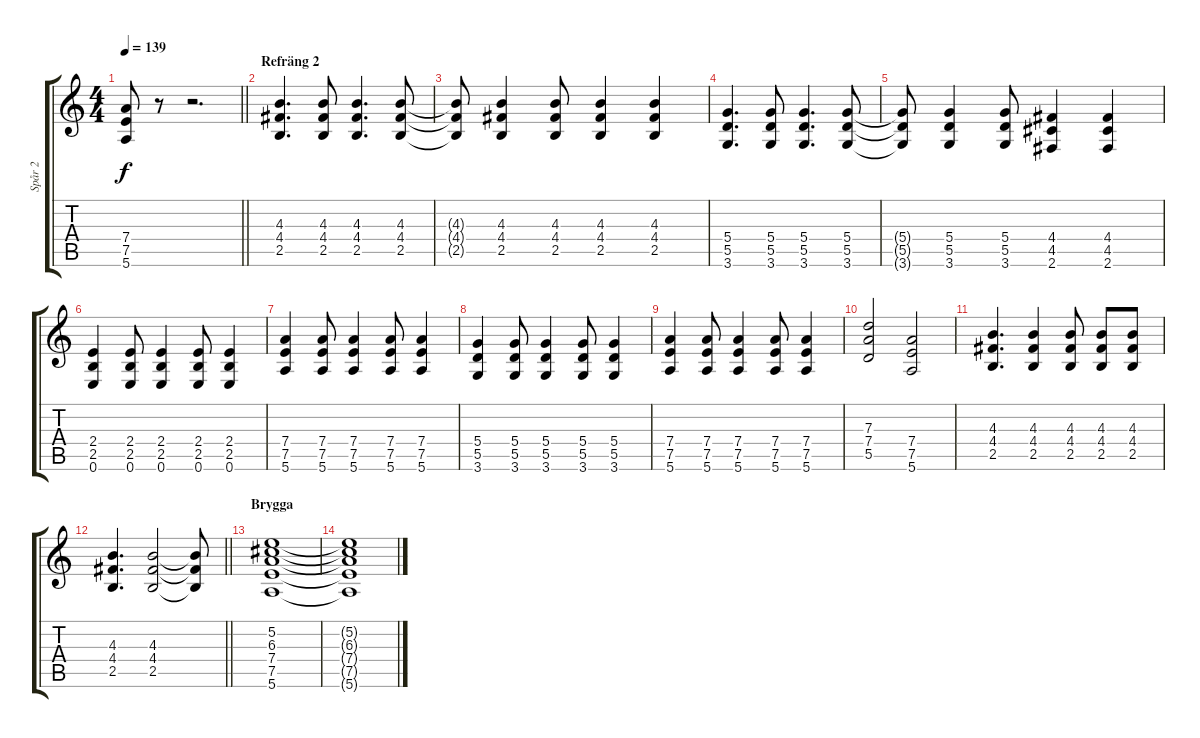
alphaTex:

\track ("Spår 2" "Spår 2") {instrument overdrivenguitar}
\staff {score tabs}
\tuning (E4 B3 G3 D3 A2 E2) {hide}
\ts (4 4)
\tempo 139
\clef g2
\barLineRight lightlight
\ks c
(7.4 7.5 5.6).8{dy f} r.8 r.2{d} |
\section ("" "Refräng 2")
(4.3 4.4 2.5).4{d} (4.3 4.4 2.5).8 (4.3 4.4 2.5).4{d} (4.3 4.4 2.5).8 |
(4.3{t} 4.4{t} 2.5{t}).8 (4.3 4.4 2.5).4 (4.3 4.4 2.5).8 (4.3 4.4 2.5).4 (4.3 4.4 2.5).4 |
(5.4 5.5 3.6).4{d} (5.4 5.5 3.6).8 (5.4 5.5 3.6).4{d} (5.4 5.5 3.6).8 |
(5.4{t} 5.5{t} 3.6{t}).8 (5.4 5.5 3.6).4 (5.4 5.5 3.6).8 (4.4 4.5 2.6).4 (4.4 4.5 2.6).4 |
(2.4 2.5 0.6).4 (2.4 2.5 0.6).8 (2.4 2.5 0.6).4 (2.4 2.5 0.6).8 (2.4 2.5 0.6).4 |
(7.4 7.5 5.6).4 (7.4 7.5 5.6).8 (7.4 7.5 5.6).4 (7.4 7.5 5.6).8 (7.4 7.5 5.6).4 |
(5.4 5.5 3.6).4 (5.4 5.5 3.6).8 (5.4 5.5 3.6).4 (5.4 5.5 3.6).8 (5.4 5.5 3.6).4 |
(7.4 7.5 5.6).4 (7.4 7.5 5.6).8 (7.4 7.5 5.6).4 (7.4 7.5 5.6).8 (7.4 7.5 5.6).4 |
(7.3 7.4 5.5).2 (7.4 7.5 5.6).2 |
(4.3 4.4 2.5).4{d} (4.3 4.4 2.5).4 (4.3 4.4 2.5).8 (4.3 4.4 2.5).8 (4.3 4.4 2.5).8 |
\barLineRight lightlight
(4.3 4.4 2.5).4{d} (4.3 4.4 2.5).2 (4.3{t} 4.4{t} 2.5{t}).8 |
\section ("" "Brygga")
(5.2 6.3 7.4 7.5 5.6).1 |
(5.2{t} 6.3{t} 7.4{t} 7.5{t} 5.6{t}).1
